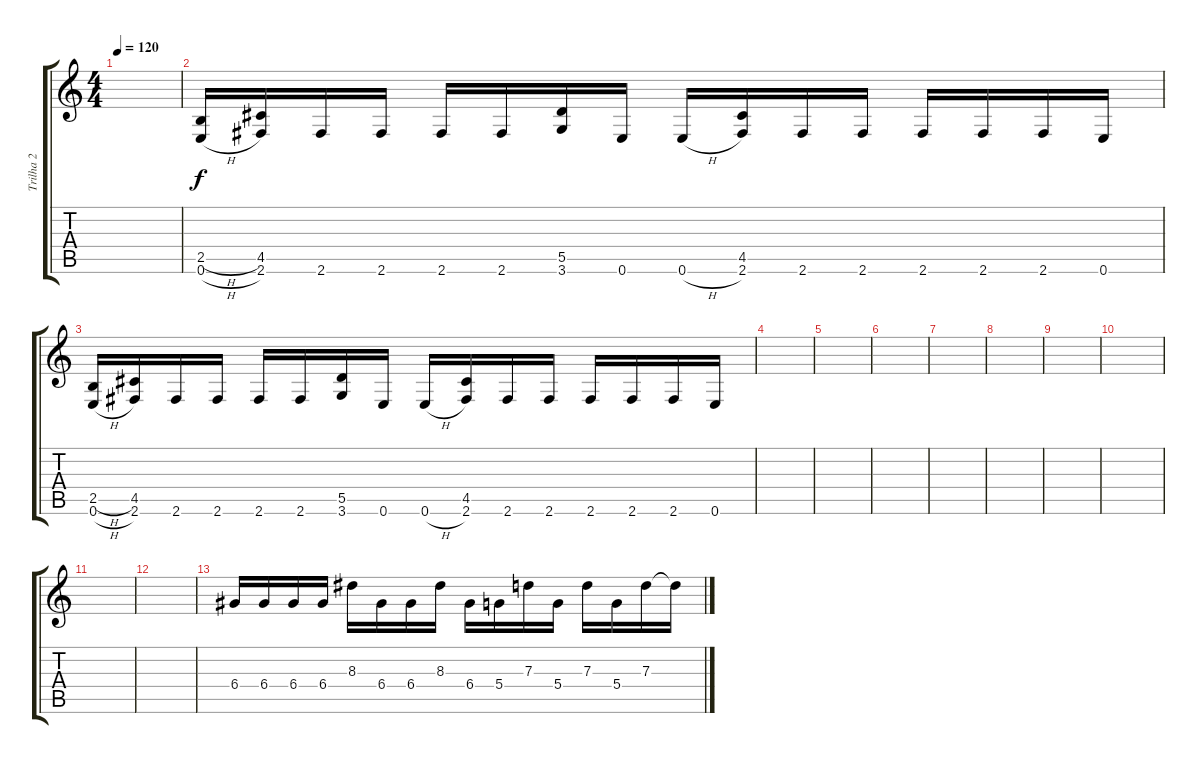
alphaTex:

\track ("Trilha 2" "Trilha 2") {instrument distortionguitar}
\staff {score tabs}
\tuning (E4 B3 G3 D3 A2 E2) {hide}
\ts (4 4)
\tempo 120
\clef g2
\ks c
|
(2.5{h} 0.6{h}).16 (4.5 2.6).16 2.6.16 2.6.16 2.6.16 2.6.16 (5.5 3.6).16 0.6.16 0.6{h}.16 (4.5 2.6).16 2.6.16 2.6.16 2.6.16 2.6.16 2.6.16 0.6.16 |
(2.5{h} 0.6{h}).16 (4.5 2.6).16 2.6.16 2.6.16 2.6.16 2.6.16 (5.5 3.6).16 0.6.16 0.6{h}.16 (4.5 2.6).16 2.6.16 2.6.16 2.6.16 2.6.16 2.6.16 0.6.16 |
|
|
|
|
|
|
|
|
|
6.4.16 6.4.16 6.4.16 6.4.16 8.3.16 6.4.16 6.4.16 8.3.16 6.4.16 5.4.16 7.3.16 5.4.16 7.3.16 5.4.16 7.3.16 7.3{t}.16
